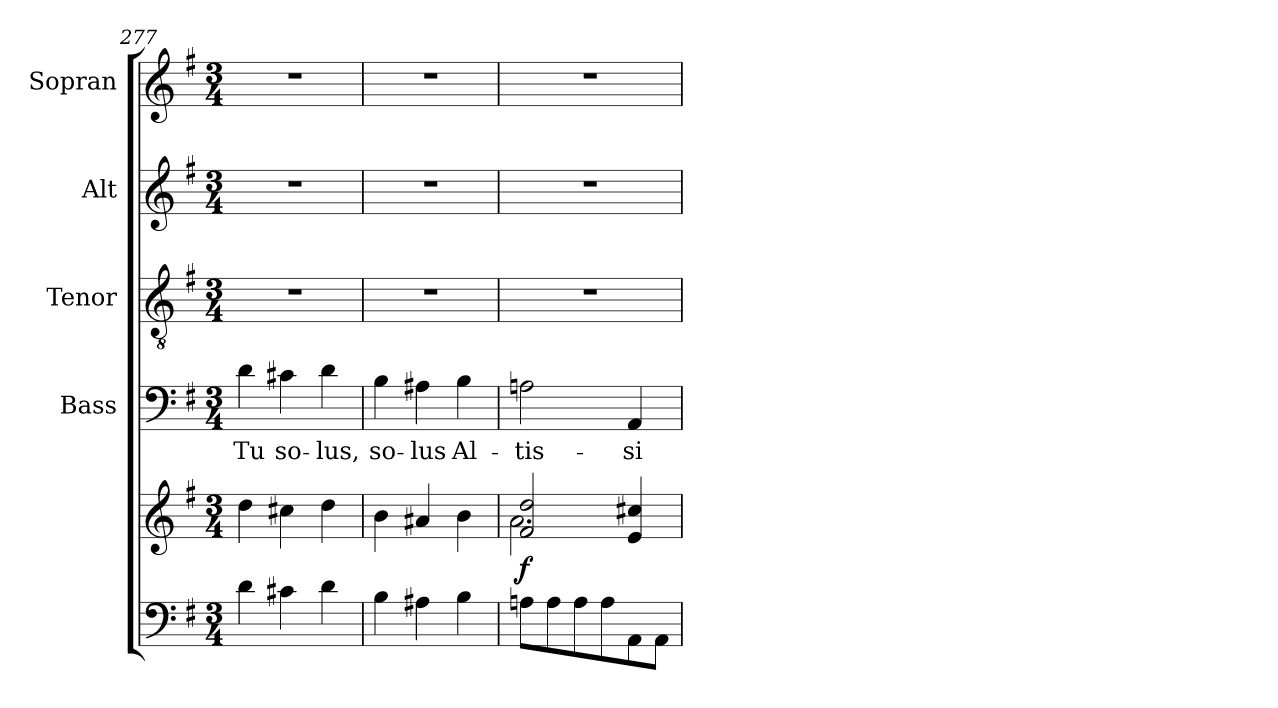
**kern	**kern	**dynam	**kern	**text	**kern	**kern	**kern
*part5	*part5	*part5	*part4	*part4	*part3	*part2	*part1
*staff6	*staff5	*staff5/6	*staff4	*staff4	*staff3	*staff2	*staff1
*	*	*	*I"Bass	*	*I"Tenor	*I"Alt	*I"Sopran
*	*	*	*I'B.	*	*I'T.	*I'A.	*I'S.
*clefF4	*clefG2	*	*clefF4	*	*clefGv2	*clefG2	*clefG2
*k[f#]	*k[f#]	*	*k[f#]	*	*k[f#]	*k[f#]	*k[f#]
*G:	*G:	*	*G:	*	*G:	*G:	*G:
*M3/4	*M3/4	*	*M3/4	*	*M3/4	*M3/4	*M3/4
=277	=277	=277	=277	=277	=277	=277	=277
!	!	!	!	!LO:LY:b	!	!	!
4d\	4dd\	.	4d\	Tu	2.r	2.r	2.r
!	!	!	!	!LO:LY:b	!	!	!
4c#X\	4cc#X\	.	4c#X\	so-	.	.	.
!	!	!	!	!LO:LY:b	!	!	!
4d\	4dd\	.	4d\	-lus,	.	.	.
=278	=278	=278	=278	=278	=278	=278	=278
!	!	!	!	!LO:LY:b	!	!	!
4B\	4b\	.	4B\	so-	2.r	2.r	2.r
!	!	!	!	!LO:LY:b	!	!	!
4A#X\	4a#X/	.	4A#X\	-lus	.	.	.
!	!	!	!	!LO:LY:b	!	!	!
4B\	4b\	.	4B\	Al-	.	.	.
=279	=279	=279	=279	=279	=279	=279	=279
*	*^	*	*	*	*	*	*
!	!	!	!LO:DY:a=2	!	!LO:LY:b	!	!	!
8An\L	2f#/ 2dd/	2.a\	f	2An\	-tis-	2.r	2.r	2.r
8A\	.	.	.	.	.	.	.	.
8A\	.	.	.	.	.	.	.	.
8A\	.	.	.	.	.	.	.	.
!	!	!	!	!	!LO:LY:b	!	!	!
8AA\	4e/ 4cc#X/	.	.	4AA/	-si-	.	.	.
8AA\J	.	.	.	.	.	.	.	.
*	*v	*v	*	*	*	*	*	*
=	=	=	=	=	=	=	=
*-	*-	*-	*-	*-	*-	*-	*-
